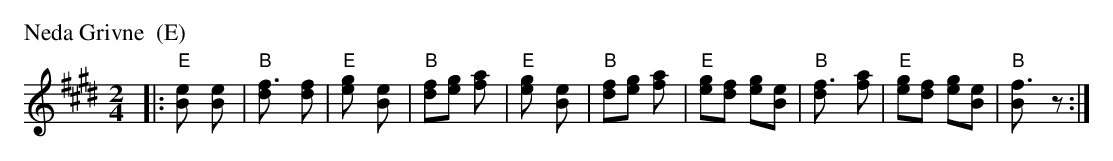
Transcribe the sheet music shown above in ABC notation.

X:1
P: Neda Grivne  (E)
M: 2/4
L: 1/8
K: E
|: "E"[e2B] [e2B] | "B"[f3d] [fd] \
| "E"[g2e] [e2B] | "B"[fd][ge] [a2f] \
| "E"[g2e] [e2B] | "B"[fd][ge] [a2f] \
| "E"[ge][fd] [ge][eB] | "B"[f3d] [af] \
| "E"[ge][fd] [ge][eB] | "B"[f3B] z :|
